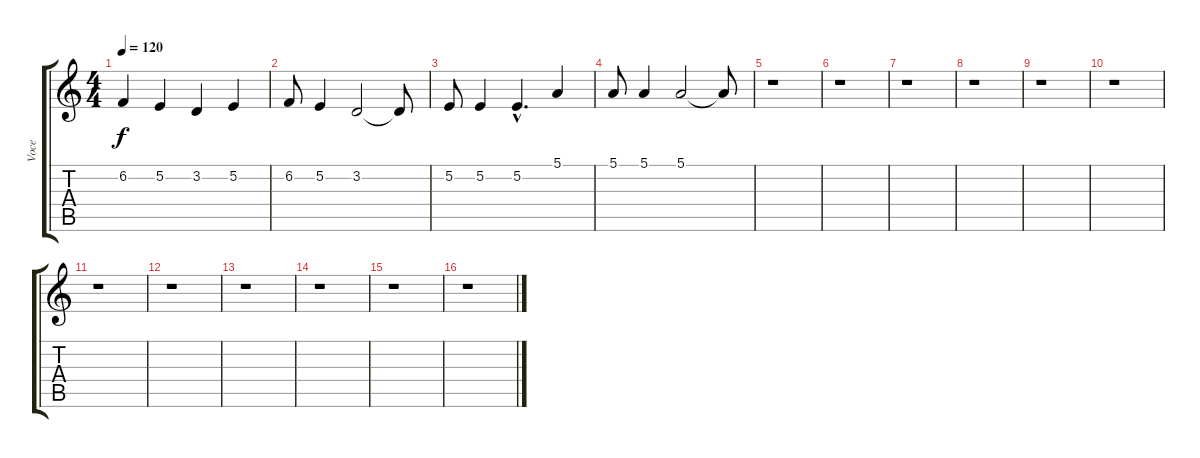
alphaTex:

\track ("Voce" "Voce") {instrument altosax}
\staff {score tabs}
\tuning (E4 B3 G3 D3 A2 E2) {hide}
\ts (4 4)
\tempo 120
\clef g2
\ks c
6.2.4{dy f} 5.2.4 3.2.4 5.2.4 |
6.2.8 5.2.4 3.2.2 3.2{t}.8 |
5.2.8 5.2.4 5.2{hac}.4{d} 5.1.4 |
5.1.8 5.1.4 5.1.2 5.1{t}.8 |
r.1 |
r.1 |
r.1 |
r.1 |
r.1 |
r.1 |
r.1 |
r.1 |
r.1 |
r.1 |
r.1 |
r.1
